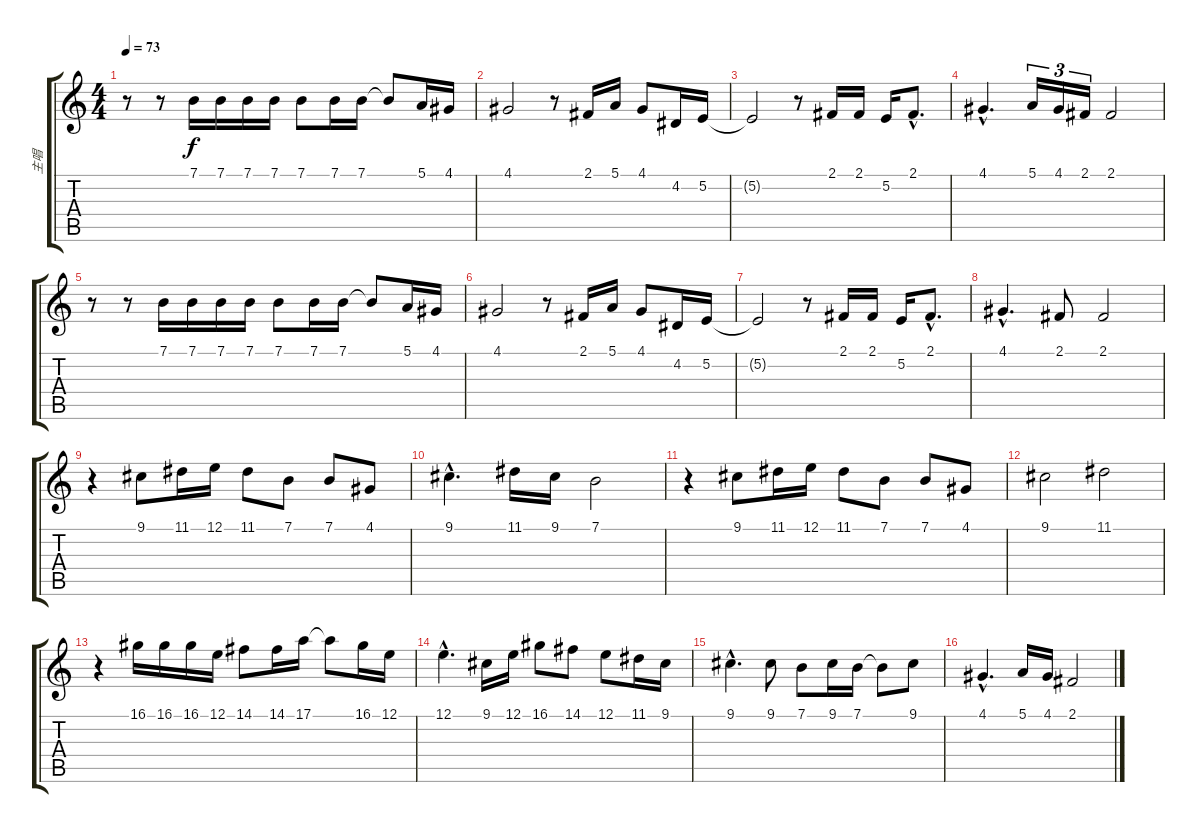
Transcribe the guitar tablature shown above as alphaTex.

\track ("主唱" "主唱") {instrument voiceoohs}
\staff {score tabs}
\tuning (E4 B3 G3 D3 A2 E2) {hide}
\ts (4 4)
\tempo 73
\clef g2
\ks c
r.8{dy f} r.8 7.1.16 7.1.16 7.1.16 7.1.16 7.1.8 7.1.16 7.1.16 7.1{t}.8 5.1.16 4.1.16 |
4.1.2 r.8 2.1.16 5.1.16 4.1.8 4.2.16 5.2.16 |
5.2{t}.2 r.8 2.1.16 2.1.16 5.2.16 2.1{hac}.8{d} |
4.1{hac}.4{d} 5.1.16{tu (3 2)} 4.1.16{tu (3 2)} 2.1.16{tu (3 2)} 2.1.2 |
r.8 r.8 7.1.16 7.1.16 7.1.16 7.1.16 7.1.8 7.1.16 7.1.16 7.1{t}.8 5.1.16 4.1.16 |
4.1.2 r.8 2.1.16 5.1.16 4.1.8 4.2.16 5.2.16 |
5.2{t}.2 r.8 2.1.16 2.1.16 5.2.16 2.1{hac}.8{d} |
4.1{hac}.4{d} 2.1.8 2.1.2 |
r.4 9.1.8 11.1.16 12.1.16 11.1.8 7.1.8 7.1.8 4.1.8 |
9.1{hac}.4{d} 11.1.16 9.1.16 7.1.2 |
r.4 9.1.8 11.1.16 12.1.16 11.1.8 7.1.8 7.1.8 4.1.8 |
9.1.2 11.1.2 |
r.4 16.1.16 16.1.16 16.1.16 12.1.16 14.1.8 14.1.16 17.1.16 17.1{t}.8 16.1.16 12.1.16 |
12.1{hac}.4{d} 9.1.16 12.1.16 16.1.8 14.1.8 12.1.8 11.1.16 9.1.16 |
9.1{hac}.4{d} 9.1.8 7.1.8 9.1.16 7.1.16 7.1{t}.8 9.1.8 |
4.1{hac}.4{d} 5.1.16 4.1.16 2.1.2
